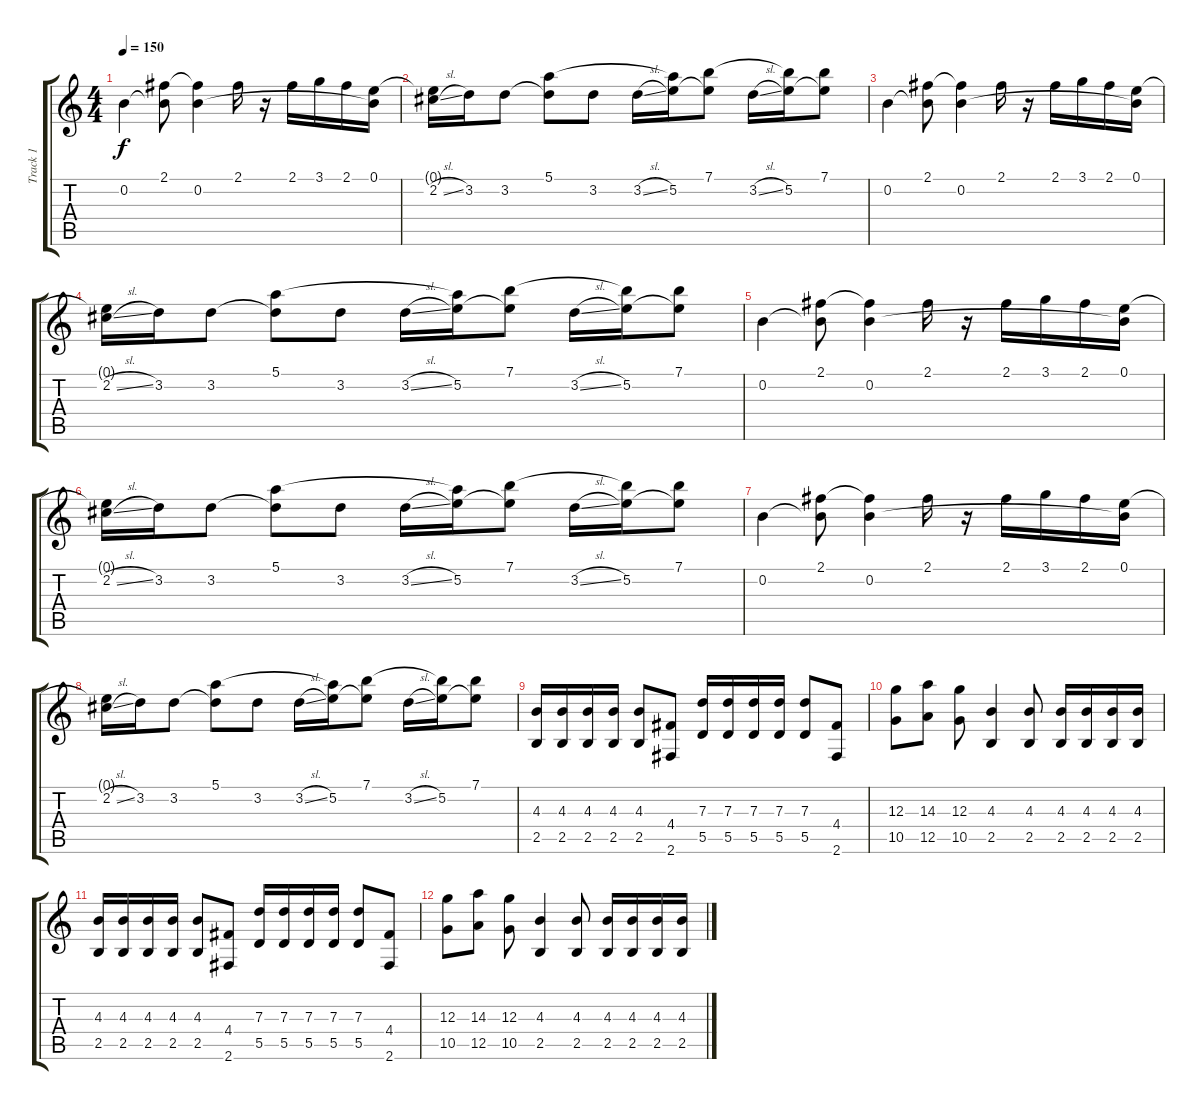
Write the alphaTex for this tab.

\track ("Track 1" "Track 1") {instrument distortionguitar}
\staff {score tabs}
\tuning (E4 B3 G3 D3 A2 E2) {hide}
\ts (4 4)
\tempo 150
\clef g2
\ks c
0.2.4{dy f instrument distortionguitar} (2.1 0.2{t}).8 (2.1{t} 0.2).4 2.1.16 r.16 2.1.16 3.1.16 2.1.16 (0.1 0.2{t}).16 |
(0.1{t} 2.2{sl}).16 3.2.16 3.2.8 (5.1 3.2{t}).8 3.2.8 3.2{sl}.16 (5.1{t} 5.2).16 (7.1 5.2{t}).8 3.2{sl}.16 (7.1{t} 5.2).16 (7.1 5.2{t}).8 |
0.2.4 (2.1 0.2{t}).8 (2.1{t} 0.2).4 2.1.16 r.16 2.1.16 3.1.16 2.1.16 (0.1 0.2{t}).16 |
(0.1{t} 2.2{sl}).16 3.2.16 3.2.8 (5.1 3.2{t}).8 3.2.8 3.2{sl}.16 (5.1{t} 5.2).16 (7.1 5.2{t}).8 3.2{sl}.16 (7.1{t} 5.2).16 (7.1 5.2{t}).8 |
0.2.4 (2.1 0.2{t}).8 (2.1{t} 0.2).4 2.1.16 r.16 2.1.16 3.1.16 2.1.16 (0.1 0.2{t}).16 |
(0.1{t} 2.2{sl}).16 3.2.16 3.2.8 (5.1 3.2{t}).8 3.2.8 3.2{sl}.16 (5.1{t} 5.2).16 (7.1 5.2{t}).8 3.2{sl}.16 (7.1{t} 5.2).16 (7.1 5.2{t}).8 |
0.2.4 (2.1 0.2{t}).8 (2.1{t} 0.2).4 2.1.16 r.16 2.1.16 3.1.16 2.1.16 (0.1 0.2{t}).16 |
(0.1{t} 2.2{sl}).16 3.2.16 3.2.8 (5.1 3.2{t}).8 3.2.8 3.2{sl}.16 (5.1{t} 5.2).16 (7.1 5.2{t}).8 3.2{sl}.16 (7.1{t} 5.2).16 (7.1 5.2{t}).8 |
(4.3 2.5).16 (4.3 2.5).16 (4.3 2.5).16 (4.3 2.5).16 (4.3 2.5).8 (4.4 2.6).8 (7.3 5.5).16 (7.3 5.5).16 (7.3 5.5).16 (7.3 5.5).16 (7.3 5.5).8 (4.4 2.6).8 |
(12.3 10.5).8 (14.3 12.5).8 (12.3 10.5).8 (4.3 2.5).4 (4.3 2.5).8 (4.3 2.5).16 (4.3 2.5).16 (4.3 2.5).16 (4.3 2.5).16 |
(4.3 2.5).16 (4.3 2.5).16 (4.3 2.5).16 (4.3 2.5).16 (4.3 2.5).8 (4.4 2.6).8 (7.3 5.5).16 (7.3 5.5).16 (7.3 5.5).16 (7.3 5.5).16 (7.3 5.5).8 (4.4 2.6).8 |
(12.3 10.5).8 (14.3 12.5).8 (12.3 10.5).8 (4.3 2.5).4 (4.3 2.5).8 (4.3 2.5).16 (4.3 2.5).16 (4.3 2.5).16 (4.3 2.5).16
